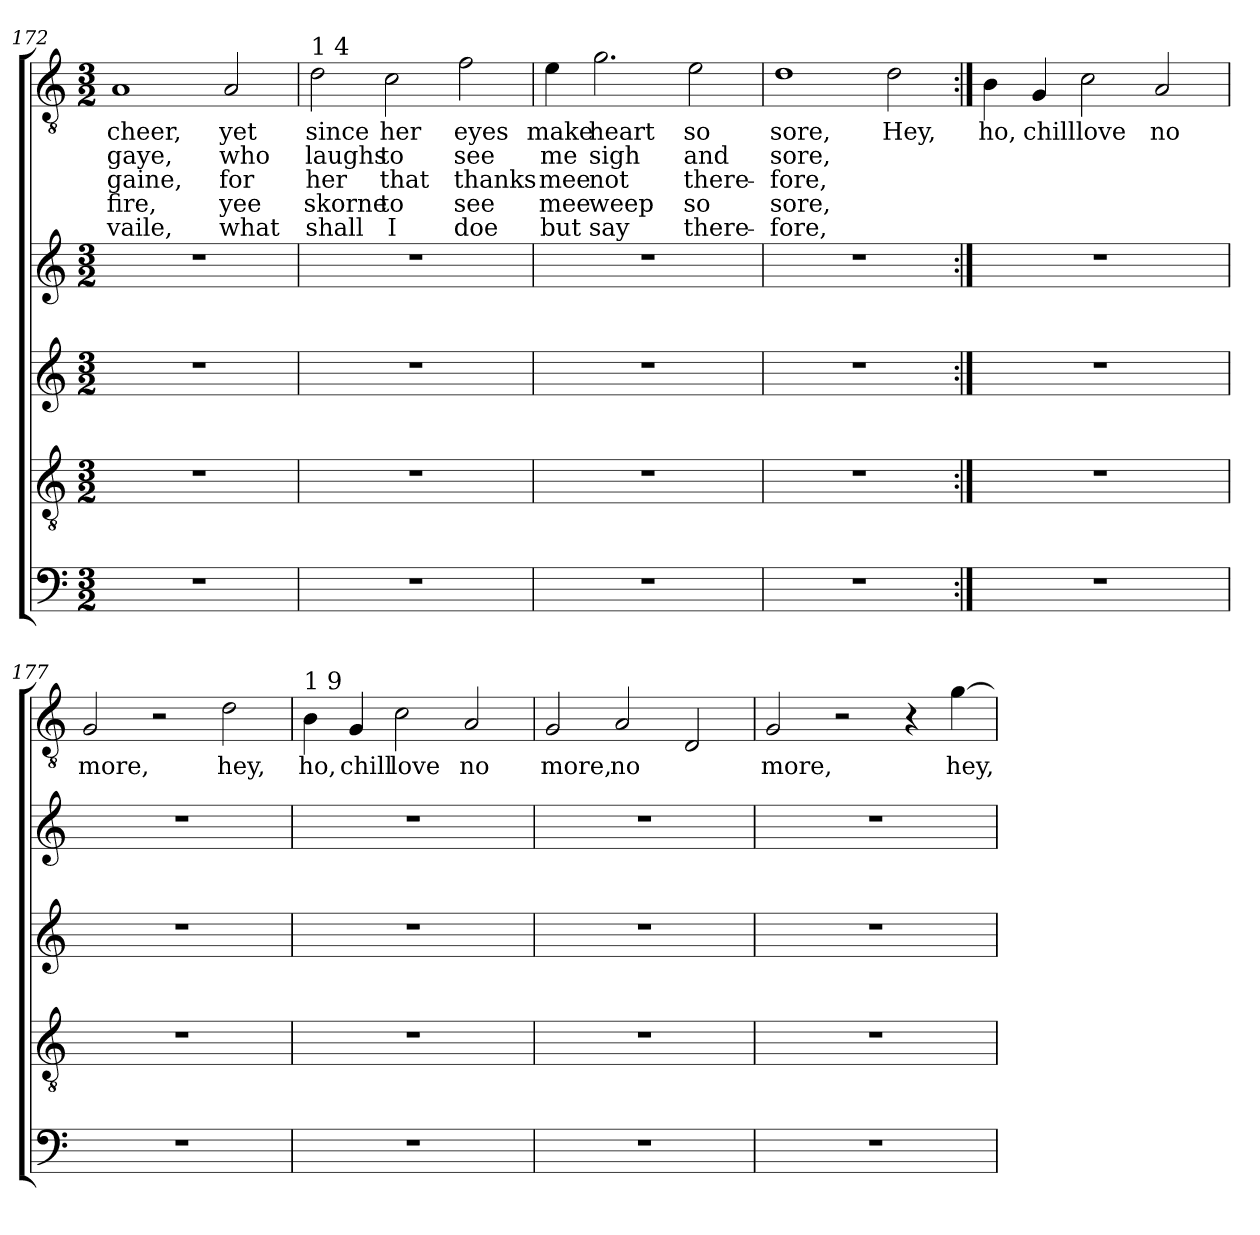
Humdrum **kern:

**kern	**kern	**kern	**kern	**kern	**text	**text	**text	**text	**text
*part5	*part4	*part3	*part2	*part1	*part1	*part1	*part1	*part1	*part1
*staff5	*staff4	*staff3	*staff2	*staff1	*staff1	*staff1	*staff1	*staff1	*staff1
*clefF4	*clefGv2	*clefG2	*clefG2	*clefGv2	*	*	*	*	*
*k[]	*k[]	*k[]	*k[]	*k[]	*	*	*	*	*
*C:	*C:	*C:	*C:	*C:	*	*	*	*	*
*M3/2	*M3/2	*M3/2	*M3/2	*M3/2	*	*	*	*	*
=172	=172	=172	=172	=172	=172	=172	=172	=172	=172
!	!	!	!	!	!LO:LY:b	!LO:LY:b	!LO:LY:b	!LO:LY:b	!LO:LY:b
1.r	1.r	1.r	1.r	1A	cheer,	gaye,	gaine,	fire,	-vaile,
!	!	!	!	!	!LO:LY:b	!LO:LY:b	!LO:LY:b	!LO:LY:b	!LO:LY:b
.	.	.	.	2A/	yet	who	for	yee	what
!!LO:LB:g=z
=173	=173	=173	=173	=173	=173	=173	=173	=173	=173
!	!	!	!	!LO:TX:a:t=1 4	!	!	!	!	!
!	!	!	!	!	!LO:LY:b	!LO:LY:b	!LO:LY:b	!LO:LY:b	!LO:LY:b
1.r	1.r	1.r	1.r	2d\	since	laughs	her	skorne	shall
!	!	!	!	!	!LO:LY:b	!LO:LY:b	!LO:LY:b	!LO:LY:b	!LO:LY:b
.	.	.	.	2c\	her	to	that	to	I
!	!	!	!	!	!LO:LY:b	!LO:LY:b	!LO:LY:b	!LO:LY:b	!LO:LY:b
.	.	.	.	2f\	eyes	see	thanks	see	doe
=174	=174	=174	=174	=174	=174	=174	=174	=174	=174
!	!	!	!	!	!LO:LY:b	!LO:LY:b	!LO:LY:b	!LO:LY:b	!LO:LY:b
1.r	1.r	1.r	1.r	4e\	make	me	mee	mee	but
!	!	!	!	!	!LO:LY:b	!LO:LY:b	!LO:LY:b	!LO:LY:b	!LO:LY:b
.	.	.	.	2.g\	heart	sigh	not	weep	say
!	!	!	!	!	!LO:LY:b	!LO:LY:b	!LO:LY:b	!LO:LY:b	!LO:LY:b
.	.	.	.	2e\	so	and	there-	so	there-
=175	=175	=175	=175	=175	=175	=175	=175	=175	=175
!	!	!	!	!	!LO:LY:b	!LO:LY:b	!LO:LY:b	!LO:LY:b	!LO:LY:b
1.r	1.r	1.r	1.r	1d	sore,	sore,	-fore,	sore,	-fore,
!	!	!	!	!	!LO:LY:b	!	!	!	!
.	.	.	.	2d\	Hey,	.	.	.	.
=176:|!	=176:|!	=176:|!	=176:|!	=176:|!	=176:|!	=176:|!	=176:|!	=176:|!	=176:|!
!	!	!	!	!	!LO:LY:b	!	!	!	!
1.r	1.r	1.r	1.r	4B\	ho,	.	.	.	.
!	!	!	!	!	!LO:LY:b	!	!	!	!
.	.	.	.	4G/	chill	.	.	.	.
!	!	!	!	!	!LO:LY:b	!	!	!	!
.	.	.	.	2c\	love	.	.	.	.
!	!	!	!	!	!LO:LY:b	!	!	!	!
.	.	.	.	2A/	no	.	.	.	.
=177	=177	=177	=177	=177	=177	=177	=177	=177	=177
!	!	!	!	!	!LO:LY:b	!	!	!	!
1.r	1.r	1.r	1.r	2G/	more,	.	.	.	.
.	.	.	.	2r	.	.	.	.	.
!	!	!	!	!	!LO:LY:b	!	!	!	!
.	.	.	.	2d\	hey,	.	.	.	.
!!LO:LB:g=z
=178	=178	=178	=178	=178	=178	=178	=178	=178	=178
!	!	!	!	!LO:TX:a:t=1 9	!	!	!	!	!
!	!	!	!	!	!LO:LY:b	!	!	!	!
1.r	1.r	1.r	1.r	4B\	ho,	.	.	.	.
!	!	!	!	!	!LO:LY:b	!	!	!	!
.	.	.	.	4G/	chill	.	.	.	.
!	!	!	!	!	!LO:LY:b	!	!	!	!
.	.	.	.	2c\	love	.	.	.	.
!	!	!	!	!	!LO:LY:b	!	!	!	!
.	.	.	.	2A/	no	.	.	.	.
=179	=179	=179	=179	=179	=179	=179	=179	=179	=179
!	!	!	!	!	!LO:LY:b	!	!	!	!
1.r	1.r	1.r	1.r	2G/	more,	.	.	.	.
!	!	!	!	!	!LO:LY:b	!	!	!	!
.	.	.	.	2A/	no	.	.	.	.
.	.	.	.	2D/	.	.	.	.	.
=180	=180	=180	=180	=180	=180	=180	=180	=180	=180
!	!	!	!	!	!LO:LY:b	!	!	!	!
1.r	1.r	1.r	1.r	2G/	more,	.	.	.	.
.	.	.	.	2r	.	.	.	.	.
.	.	.	.	4r	.	.	.	.	.
!	!	!	!	!	!LO:LY:b	!	!	!	!
.	.	.	.	[>4g\	hey,	.	.	.	.
=	=	=	=	=	=	=	=	=	=
*-	*-	*-	*-	*-	*-	*-	*-	*-	*-
